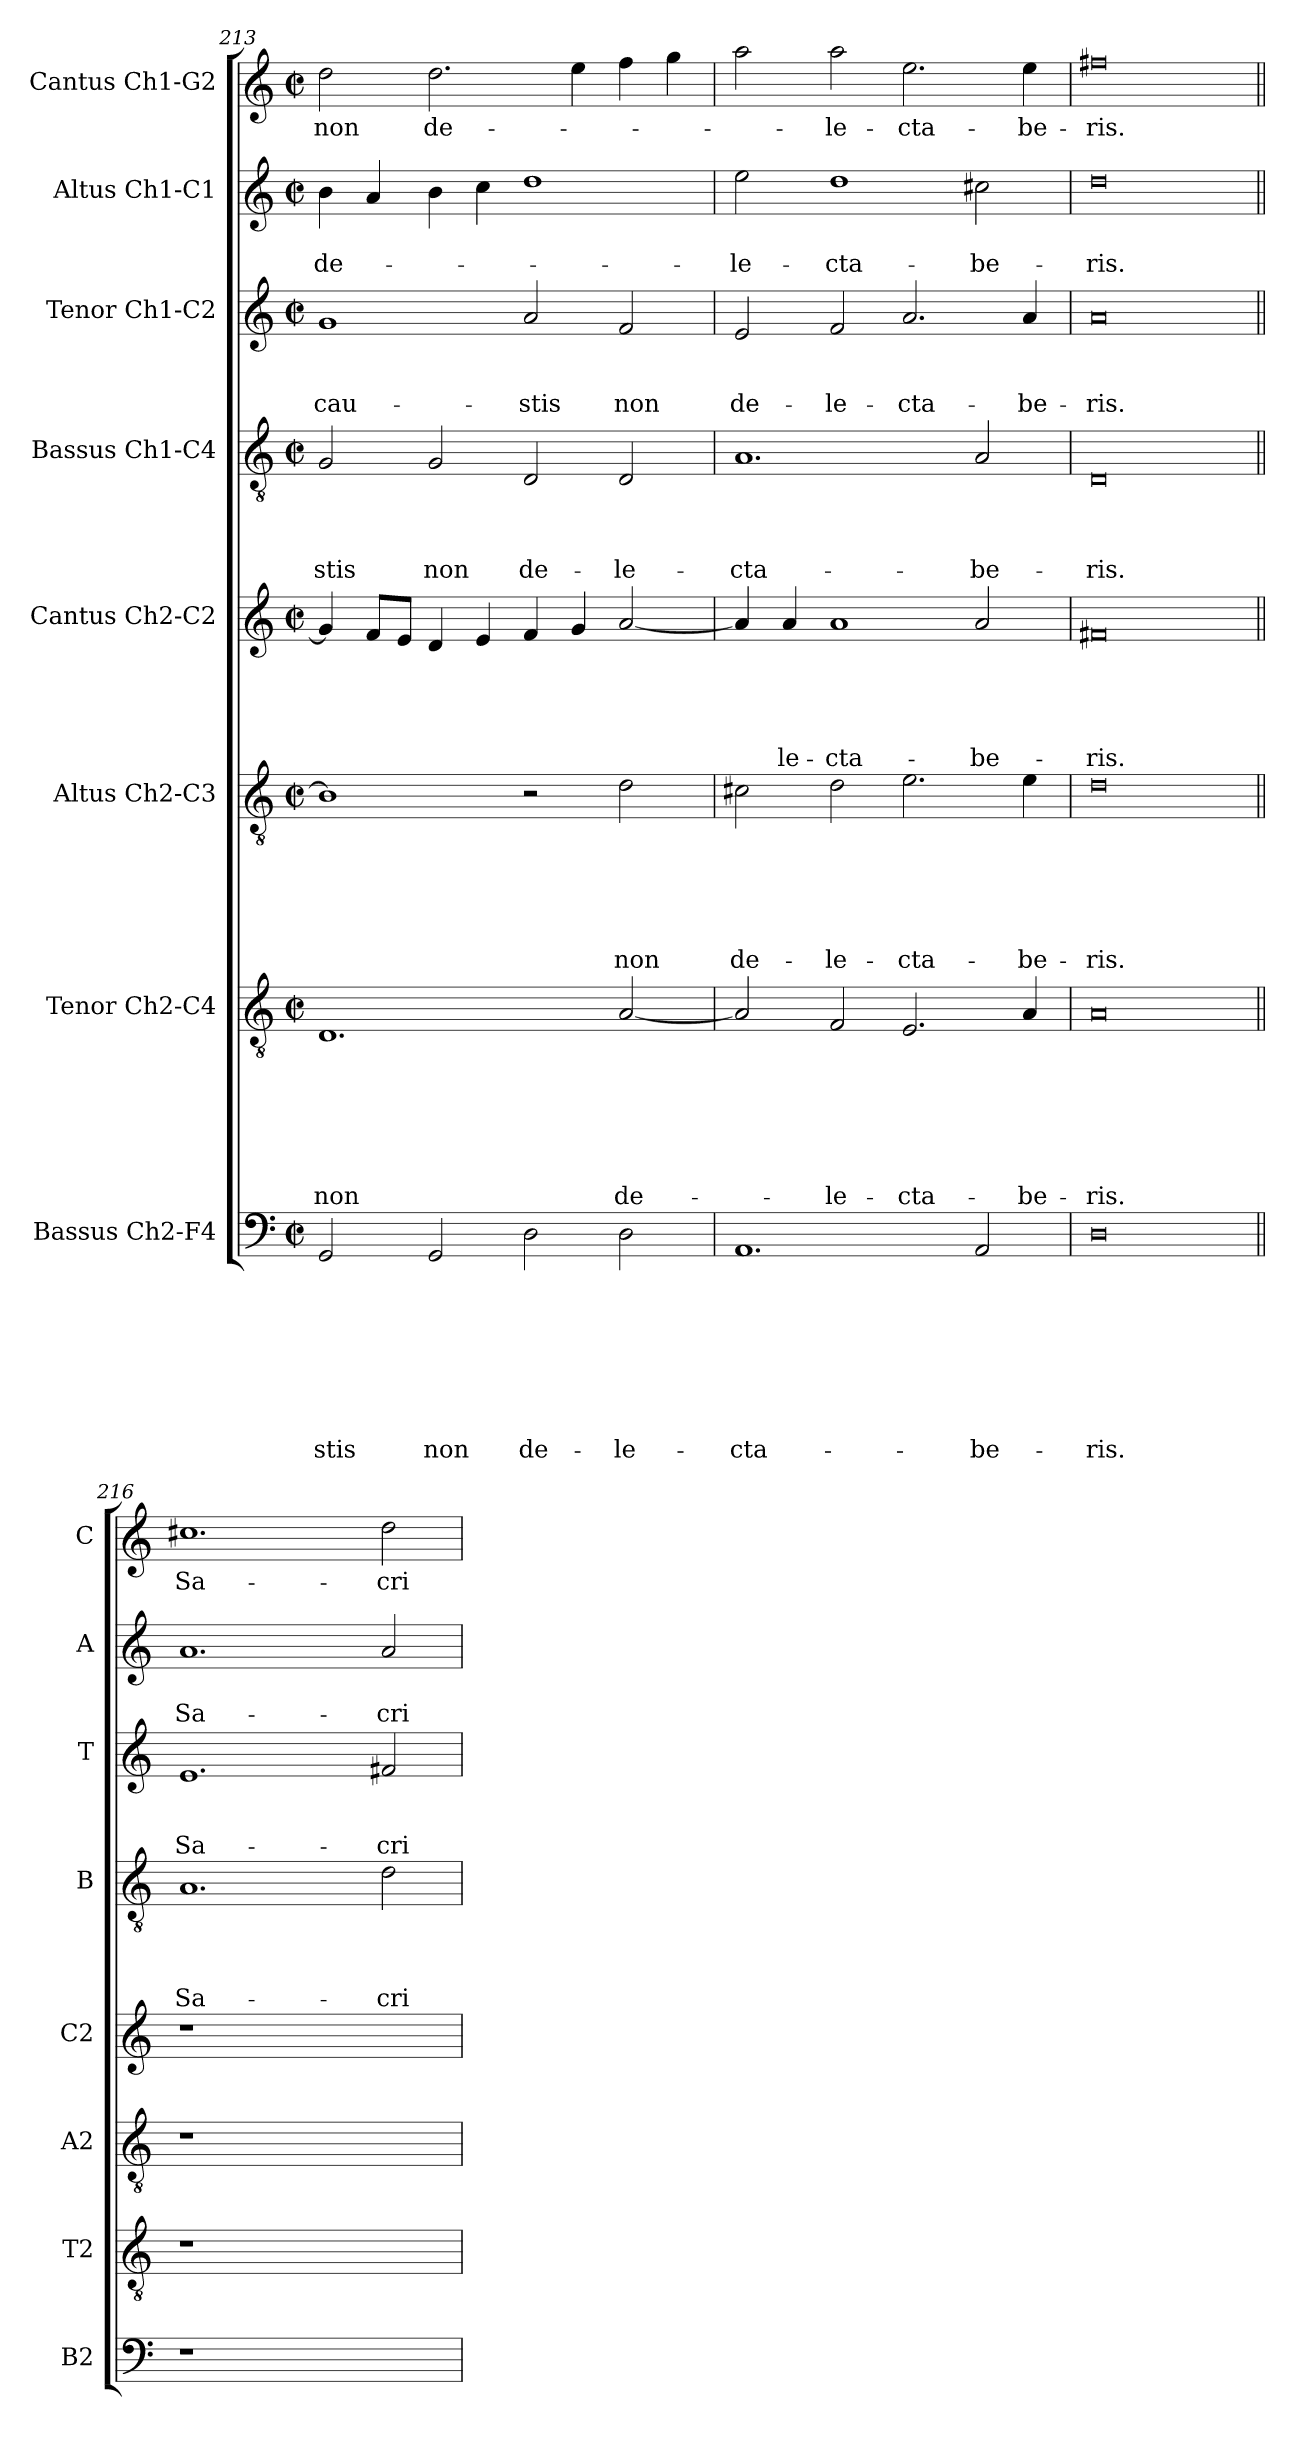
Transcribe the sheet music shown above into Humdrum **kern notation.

**kern	**text	**text	**text	**text	**text	**text	**text	**text	**kern	**text	**text	**text	**text	**text	**text	**text	**kern	**text	**text	**text	**text	**text	**text	**kern	**text	**text	**text	**text	**text	**kern	**text	**text	**text	**text	**kern	**text	**text	**text	**kern	**text	**text	**kern	**text
*part8	*part8	*part8	*part8	*part8	*part8	*part8	*part8	*part8	*part7	*part7	*part7	*part7	*part7	*part7	*part7	*part7	*part6	*part6	*part6	*part6	*part6	*part6	*part6	*part5	*part5	*part5	*part5	*part5	*part5	*part4	*part4	*part4	*part4	*part4	*part3	*part3	*part3	*part3	*part2	*part2	*part2	*part1	*part1
*staff8	*staff8	*staff8	*staff8	*staff8	*staff8	*staff8	*staff8	*staff8	*staff7	*staff7	*staff7	*staff7	*staff7	*staff7	*staff7	*staff7	*staff6	*staff6	*staff6	*staff6	*staff6	*staff6	*staff6	*staff5	*staff5	*staff5	*staff5	*staff5	*staff5	*staff4	*staff4	*staff4	*staff4	*staff4	*staff3	*staff3	*staff3	*staff3	*staff2	*staff2	*staff2	*staff1	*staff1
*I"Bassus Ch2-F4	*	*	*	*	*	*	*	*	*I"Tenor Ch2-C4	*	*	*	*	*	*	*	*I"Altus Ch2-C3	*	*	*	*	*	*	*I"Cantus Ch2-C2	*	*	*	*	*	*I"Bassus Ch1-C4	*	*	*	*	*I"Tenor Ch1-C2	*	*	*	*I"Altus Ch1-C1	*	*	*I"Cantus Ch1-G2	*
*I'B2	*	*	*	*	*	*	*	*	*I'T2	*	*	*	*	*	*	*	*I'A2	*	*	*	*	*	*	*I'C2	*	*	*	*	*	*I'B	*	*	*	*	*I'T	*	*	*	*I'A	*	*	*I'C	*
*clefF4	*	*	*	*	*	*	*	*	*clefGv2	*	*	*	*	*	*	*	*clefGv2	*	*	*	*	*	*	*clefG2	*	*	*	*	*	*clefGv2	*	*	*	*	*clefG2	*	*	*	*clefG2	*	*	*clefG2	*
*k[]	*	*	*	*	*	*	*	*	*k[]	*	*	*	*	*	*	*	*k[]	*	*	*	*	*	*	*k[]	*	*	*	*	*	*k[]	*	*	*	*	*k[]	*	*	*	*k[]	*	*	*k[]	*
*C:	*	*	*	*	*	*	*	*	*C:	*	*	*	*	*	*	*	*C:	*	*	*	*	*	*	*C:	*	*	*	*	*	*C:	*	*	*	*	*C:	*	*	*	*C:	*	*	*C:	*
*M2/2	*	*	*	*	*	*	*	*	*M2/2	*	*	*	*	*	*	*	*M2/2	*	*	*	*	*	*	*M2/2	*	*	*	*	*	*M2/2	*	*	*	*	*M2/2	*	*	*	*M2/2	*	*	*M2/2	*
*met(c|)	*	*	*	*	*	*	*	*	*met(c|)	*	*	*	*	*	*	*	*met(c|)	*	*	*	*	*	*	*met(c|)	*	*	*	*	*	*met(c|)	*	*	*	*	*met(c|)	*	*	*	*met(c|)	*	*	*met(c|)	*
=213	=213	=213	=213	=213	=213	=213	=213	=213	=213	=213	=213	=213	=213	=213	=213	=213	=213	=213	=213	=213	=213	=213	=213	=213	=213	=213	=213	=213	=213	=213	=213	=213	=213	=213	=213	=213	=213	=213	=213	=213	=213	=213	=213
!	!	!	!	!	!	!	!	!LO:LY:b	!	!	!	!	!	!	!	!LO:LY:b	!	!	!	!	!	!	!	!	!	!	!	!	!	!	!	!	!	!LO:LY:b	!	!	!	!LO:LY:b	!	!	!LO:LY:b	!	!LO:LY:b
2GG/	.	.	.	.	.	.	.	-stis	1.D	.	.	.	.	.	.	non	1B]	.	.	.	.	.	.	4g/]	.	.	.	.	.	2G/	.	.	.	-stis	1g	.	.	-cau-	4b\	.	de-	2dd\	non
.	.	.	.	.	.	.	.	.	.	.	.	.	.	.	.	.	.	.	.	.	.	.	.	8f/L	.	.	.	.	.	.	.	.	.	.	.	.	.	.	4a/	.	.	.	.
.	.	.	.	.	.	.	.	.	.	.	.	.	.	.	.	.	.	.	.	.	.	.	.	8e/J	.	.	.	.	.	.	.	.	.	.	.	.	.	.	.	.	.	.	.
!	!	!	!	!	!	!	!	!LO:LY:b	!	!	!	!	!	!	!	!	!	!	!	!	!	!	!	!	!	!	!	!	!	!	!	!	!	!LO:LY:b	!	!	!	!	!	!	!	!	!LO:LY:b
2GG/	.	.	.	.	.	.	.	non	.	.	.	.	.	.	.	.	.	.	.	.	.	.	.	4d/	.	.	.	.	.	2G/	.	.	.	non	.	.	.	.	4b\	.	.	2.dd\	de-
.	.	.	.	.	.	.	.	.	.	.	.	.	.	.	.	.	.	.	.	.	.	.	.	4e/	.	.	.	.	.	.	.	.	.	.	.	.	.	.	4cc\	.	.	.	.
!	!	!	!	!	!	!	!	!LO:LY:b	!	!	!	!	!	!	!	!	!	!	!	!	!	!	!	!	!	!	!	!	!	!	!	!	!	!LO:LY:b	!	!	!	!LO:LY:b	!	!	!	!	!
2D\	.	.	.	.	.	.	.	de-	.	.	.	.	.	.	.	.	2r	.	.	.	.	.	.	4f/	.	.	.	.	.	2D/	.	.	.	de-	2a/	.	.	-stis	1dd	.	.	.	.
.	.	.	.	.	.	.	.	.	.	.	.	.	.	.	.	.	.	.	.	.	.	.	.	4g/	.	.	.	.	.	.	.	.	.	.	.	.	.	.	.	.	.	4ee\	.
!	!	!	!	!	!	!	!	!LO:LY:b	!	!	!	!	!	!	!	!LO:LY:b	!	!	!	!	!	!	!LO:LY:b	!	!	!	!	!	!	!	!	!	!	!LO:LY:b	!	!	!	!LO:LY:b	!	!	!	!	!
2D\	.	.	.	.	.	.	.	-le-	[2A/	.	.	.	.	.	.	de-	2d\	.	.	.	.	.	non	[2a/	.	.	.	.	.	2D/	.	.	.	-le-	2f/	.	.	non	.	.	.	4ff\	.
.	.	.	.	.	.	.	.	.	.	.	.	.	.	.	.	.	.	.	.	.	.	.	.	.	.	.	.	.	.	.	.	.	.	.	.	.	.	.	.	.	.	4gg\	.
=214	=214	=214	=214	=214	=214	=214	=214	=214	=214	=214	=214	=214	=214	=214	=214	=214	=214	=214	=214	=214	=214	=214	=214	=214	=214	=214	=214	=214	=214	=214	=214	=214	=214	=214	=214	=214	=214	=214	=214	=214	=214	=214	=214
!	!	!	!	!	!	!	!	!LO:LY:b	!	!	!	!	!	!	!	!	!	!	!	!	!	!	!LO:LY:b	!	!	!	!	!	!	!	!	!	!	!LO:LY:b	!	!	!	!LO:LY:b	!	!	!LO:LY:b	!	!
1.AA	.	.	.	.	.	.	.	-cta-	2A/]	.	.	.	.	.	.	.	2c#X\	.	.	.	.	.	de-	4a/]	.	.	.	.	.	1.A	.	.	.	-cta-	2e/	.	.	de-	2ee\	.	-le-	2aa\	.
!	!	!	!	!	!	!	!	!	!	!	!	!	!	!	!	!	!	!	!	!	!	!	!	!	!	!	!	!	!LO:LY:b	!	!	!	!	!	!	!	!	!	!	!	!	!	!
.	.	.	.	.	.	.	.	.	.	.	.	.	.	.	.	.	.	.	.	.	.	.	.	4a/	.	.	.	.	-le-	.	.	.	.	.	.	.	.	.	.	.	.	.	.
!	!	!	!	!	!	!	!	!	!	!	!	!	!	!	!	!LO:LY:b	!	!	!	!	!	!	!LO:LY:b	!	!	!	!	!	!LO:LY:b	!	!	!	!	!	!	!	!	!LO:LY:b	!	!	!LO:LY:b	!	!LO:LY:b
.	.	.	.	.	.	.	.	.	2F/	.	.	.	.	.	.	-le-	2d\	.	.	.	.	.	-le-	1a	.	.	.	.	-cta-	.	.	.	.	.	2f/	.	.	-le-	1dd	.	-cta-	2aa\	-le-
!	!	!	!	!	!	!	!	!	!	!	!	!	!	!	!	!LO:LY:b	!	!	!	!	!	!	!LO:LY:b	!	!	!	!	!	!	!	!	!	!	!	!	!	!	!LO:LY:b	!	!	!	!	!LO:LY:b
.	.	.	.	.	.	.	.	.	2.E/	.	.	.	.	.	.	-cta-	2.e\	.	.	.	.	.	-cta-	.	.	.	.	.	.	.	.	.	.	.	2.a/	.	.	-cta-	.	.	.	2.ee\	-cta-
!	!	!	!	!	!	!	!	!LO:LY:b	!	!	!	!	!	!	!	!	!	!	!	!	!	!	!	!	!	!	!	!	!LO:LY:b	!	!	!	!	!LO:LY:b	!	!	!	!	!	!	!LO:LY:b	!	!
2AA/	.	.	.	.	.	.	.	-be-	.	.	.	.	.	.	.	.	.	.	.	.	.	.	.	2a/	.	.	.	.	-be-	2A/	.	.	.	-be-	.	.	.	.	2cc#X\	.	-be-	.	.
!	!	!	!	!	!	!	!	!	!	!	!	!	!	!	!	!LO:LY:b	!	!	!	!	!	!	!LO:LY:b	!	!	!	!	!	!	!	!	!	!	!	!	!	!	!LO:LY:b	!	!	!	!	!LO:LY:b
.	.	.	.	.	.	.	.	.	4A/	.	.	.	.	.	.	-be-	4e\	.	.	.	.	.	-be-	.	.	.	.	.	.	.	.	.	.	.	4a/	.	.	-be-	.	.	.	4ee\	-be-
=215	=215	=215	=215	=215	=215	=215	=215	=215	=215	=215	=215	=215	=215	=215	=215	=215	=215	=215	=215	=215	=215	=215	=215	=215	=215	=215	=215	=215	=215	=215	=215	=215	=215	=215	=215	=215	=215	=215	=215	=215	=215	=215	=215
!	!	!	!	!	!	!	!	!LO:LY:b	!	!	!	!	!	!	!	!LO:LY:b	!	!	!	!	!	!	!LO:LY:b	!	!	!	!	!	!LO:LY:b	!	!	!	!	!LO:LY:b	!	!	!	!LO:LY:b	!	!	!LO:LY:b	!	!LO:LY:b
0D	.	.	.	.	.	.	.	-ris.	0A	.	.	.	.	.	.	-ris.	0d	.	.	.	.	.	-ris.	0f#X	.	.	.	.	-ris.	0D	.	.	.	-ris.	0a	.	.	-ris.	0dd	.	-ris.	0ff#X	-ris.
!!LO:PB:g=z
=216||	=216||	=216||	=216||	=216||	=216||	=216||	=216||	=216||	=216||	=216||	=216||	=216||	=216||	=216||	=216||	=216||	=216||	=216||	=216||	=216||	=216||	=216||	=216||	=216||	=216||	=216||	=216||	=216||	=216||	=216||	=216||	=216||	=216||	=216||	=216||	=216||	=216||	=216||	=216||	=216||	=216||	=216||	=216||
!	!	!	!	!	!	!	!	!	!	!	!	!	!	!	!	!	!	!	!	!	!	!	!	!	!	!	!	!	!	!	!	!	!	!LO:LY:b	!	!	!	!LO:LY:b	!	!	!LO:LY:b	!	!LO:LY:b
1r	.	.	.	.	.	.	.	.	1r	.	.	.	.	.	.	.	1r	.	.	.	.	.	.	1r	.	.	.	.	.	1.A	.	.	.	Sa-	1.e	.	.	Sa-	1.a	.	Sa-	1.cc#X	Sa-
1ryy	.	.	.	.	.	.	.	.	1ryy	.	.	.	.	.	.	.	1ryy	.	.	.	.	.	.	1ryy	.	.	.	.	.	.	.	.	.	.	.	.	.	.	.	.	.	.	.
!	!	!	!	!	!	!	!	!	!	!	!	!	!	!	!	!	!	!	!	!	!	!	!	!	!	!	!	!	!	!	!	!	!	!LO:LY:b	!	!	!	!LO:LY:b	!	!	!LO:LY:b	!	!LO:LY:b
.	.	.	.	.	.	.	.	.	.	.	.	.	.	.	.	.	.	.	.	.	.	.	.	.	.	.	.	.	.	2d\	.	.	.	-cri-	2f#X/	.	.	-cri-	2a/	.	-cri-	2dd\	-cri-
=	=	=	=	=	=	=	=	=	=	=	=	=	=	=	=	=	=	=	=	=	=	=	=	=	=	=	=	=	=	=	=	=	=	=	=	=	=	=	=	=	=	=	=
*-	*-	*-	*-	*-	*-	*-	*-	*-	*-	*-	*-	*-	*-	*-	*-	*-	*-	*-	*-	*-	*-	*-	*-	*-	*-	*-	*-	*-	*-	*-	*-	*-	*-	*-	*-	*-	*-	*-	*-	*-	*-	*-	*-
